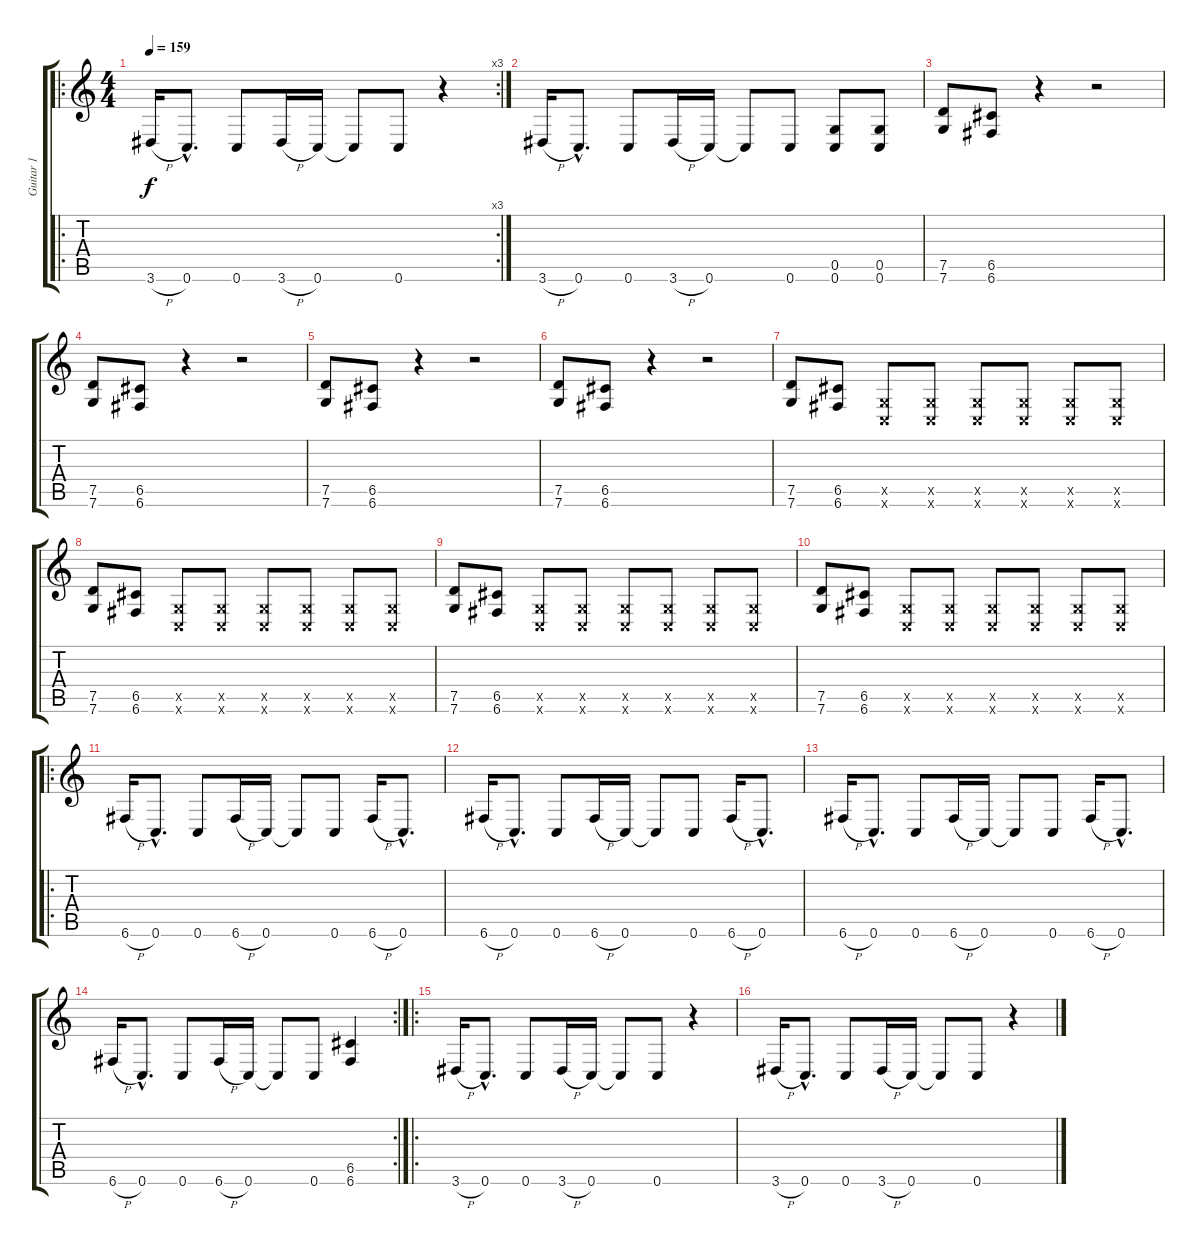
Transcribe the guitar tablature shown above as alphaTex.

\track ("Guitar 1" "Guitar 1") {instrument distortionguitar}
\staff {score tabs}
\tuning (D4 A3 F3 C3 G2 C2) {hide}
\ro
\rc 3
\ts (4 4)
\tempo 159
\clef g2
\ks c
3.6{h}.16{dy f} 0.6{hac}.8{d} 0.6.8 3.6{h}.16 0.6.16 0.6{t}.8 0.6.8 r.4 |
3.6{h}.16 0.6{hac}.8{d} 0.6.8 3.6{h}.16 0.6.16 0.6{t}.8 0.6.8 (0.5 0.6).8 (0.5 0.6).8 |
(7.5 7.6).8 (6.5 6.6).8 r.4 r.2 |
(7.5 7.6).8 (6.5 6.6).8 r.4 r.2 |
(7.5 7.6).8 (6.5 6.6).8 r.4 r.2 |
(7.5 7.6).8 (6.5 6.6).8 r.4 r.2 |
(7.5 7.6).8 (6.5 6.6).8 (0.5{x} 0.6{x}).8 (0.5{x} 0.6{x}).8 (0.5{x} 0.6{x}).8 (0.5{x} 0.6{x}).8 (0.5{x} 0.6{x}).8 (0.5{x} 0.6{x}).8 |
(7.5 7.6).8 (6.5 6.6).8 (0.5{x} 0.6{x}).8 (0.5{x} 0.6{x}).8 (0.5{x} 0.6{x}).8 (0.5{x} 0.6{x}).8 (0.5{x} 0.6{x}).8 (0.5{x} 0.6{x}).8 |
(7.5 7.6).8 (6.5 6.6).8 (0.5{x} 0.6{x}).8 (0.5{x} 0.6{x}).8 (0.5{x} 0.6{x}).8 (0.5{x} 0.6{x}).8 (0.5{x} 0.6{x}).8 (0.5{x} 0.6{x}).8 |
(7.5 7.6).8 (6.5 6.6).8 (0.5{x} 0.6{x}).8 (0.5{x} 0.6{x}).8 (0.5{x} 0.6{x}).8 (0.5{x} 0.6{x}).8 (0.5{x} 0.6{x}).8 (0.5{x} 0.6{x}).8 |
\ro
6.6{h}.16 0.6{hac}.8{d} 0.6.8 6.6{h}.16 0.6.16 0.6{t}.8 0.6.8 6.6{h}.16 0.6{hac}.8{d} |
6.6{h}.16 0.6{hac}.8{d} 0.6.8 6.6{h}.16 0.6.16 0.6{t}.8 0.6.8 6.6{h}.16 0.6{hac}.8{d} |
6.6{h}.16 0.6{hac}.8{d} 0.6.8 6.6{h}.16 0.6.16 0.6{t}.8 0.6.8 6.6{h}.16 0.6{hac}.8{d} |
\rc 2
6.6{h}.16 0.6{hac}.8{d} 0.6.8 6.6{h}.16 0.6.16 0.6{t}.8 0.6.8 (6.5 6.6).4 |
\ro
3.6{h}.16 0.6{hac}.8{d} 0.6.8 3.6{h}.16 0.6.16 0.6{t}.8 0.6.8 r.4 |
3.6{h}.16 0.6{hac}.8{d} 0.6.8 3.6{h}.16 0.6.16 0.6{t}.8 0.6.8 r.4
